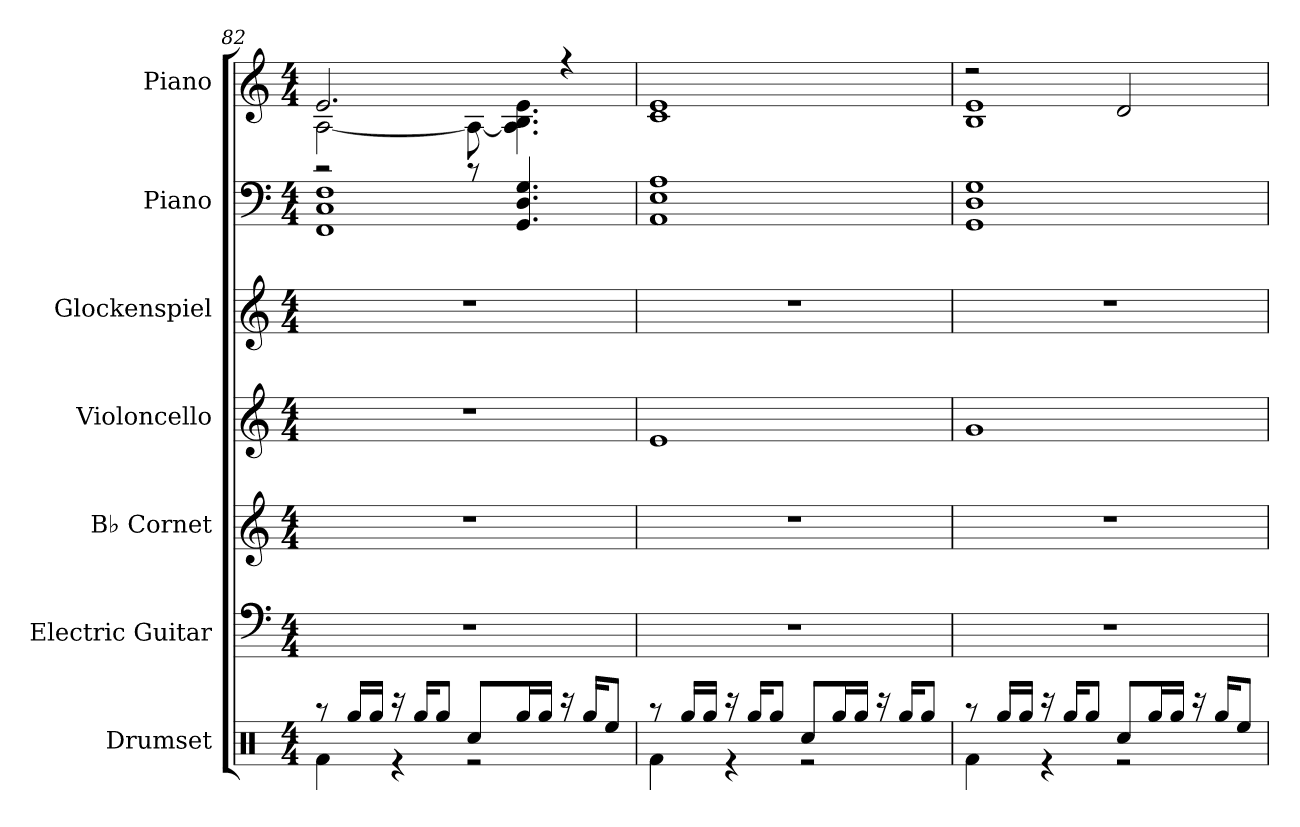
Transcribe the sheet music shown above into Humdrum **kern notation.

**kern	**kern	**kern	**kern	**kern	**kern	**kern
*part7	*part6	*part5	*part4	*part3	*part2	*part1
*staff7	*staff6	*staff5	*staff4	*staff3	*staff2	*staff1
*I"Drumset	*I"Electric Guitar	*I"B♭ Cornet	*I"Violoncello	*I"Glockenspiel	*I"Piano	*I"Piano
*I'Drs.	*I'El. Guit.	*I'B♭ Cnt.	*I'Vc.	*I'Glk.	*I'Pno.	*I'Pno.
!!LO:PB:g=z
*clefX	*clefF5	*clefG2	*clefG2	*clefG2	*clefF4	*clefG2
*	*	*ITrd1c2	*	*ITrd-14c-24	*	*
*k[]	*k[]	*k[b-e-]	*k[]	*k[]	*k[]	*k[]
*M4/4	*M4/4	*M4/4	*M4/4	*M4/4	*M4/4	*M4/4
=82	=82	=82	=82	=82	=82	=82
*^	*	*	*	*	*^	*^
8r	4Rf\	1r	1r	1r	1r	2r	1FF 1C 1F	2.e/	[2A\
16Rgg/LL	.	.	.	.	.	.	.	.	.
16Rgg/JJ	.	.	.	.	.	.	.	.	.
16r	4r	.	.	.	.	.	.	.	.
16Rgg/KL	.	.	.	.	.	.	.	.	.
8Rgg/J	.	.	.	.	.	.	.	.	.
8Rcc/L	2r	.	.	.	.	8r	.	.	8A\_
16Rgg/L	.	.	.	.	.	4.GG/ 4.D/ 4.G/	.	.	4.A\] 4.B\ 4.e\
16Rgg/JJ	.	.	.	.	.	.	.	.	.
16r	.	.	.	.	.	.	.	4r	.
16Rgg/KL	.	.	.	.	.	.	.	.	.
8Ree/J	.	.	.	.	.	.	.	.	.
*	*	*	*	*	*	*v	*v	*	*
*	*	*	*	*	*	*	*v	*v
=83	=83	=83	=83	=83	=83	=83	=83
8r	4Rf\	1r	1r	1e	1r	1AA 1E 1A	1c 1e
16Rgg/LL	.	.	.	.	.	.	.
16Rgg/JJ	.	.	.	.	.	.	.
16r	4r	.	.	.	.	.	.
16Rgg/KL	.	.	.	.	.	.	.
8Rgg/J	.	.	.	.	.	.	.
8Rcc/L	2r	.	.	.	.	.	.
16Rgg/L	.	.	.	.	.	.	.
16Rgg/JJ	.	.	.	.	.	.	.
16r	.	.	.	.	.	.	.
16Rgg/KL	.	.	.	.	.	.	.
8Rgg/J	.	.	.	.	.	.	.
=84	=84	=84	=84	=84	=84	=84	=84
*	*	*	*	*	*	*	*^
8r	4Rf\	1r	1r	1g	1r	1GG 1D 1G	2r	1B 1e
16Rgg/LL	.	.	.	.	.	.	.	.
16Rgg/JJ	.	.	.	.	.	.	.	.
16r	4r	.	.	.	.	.	.	.
16Rgg/KL	.	.	.	.	.	.	.	.
8Rgg/J	.	.	.	.	.	.	.	.
8Rcc/L	2r	.	.	.	.	.	2d/	.
16Rgg/L	.	.	.	.	.	.	.	.
16Rgg/JJ	.	.	.	.	.	.	.	.
16r	.	.	.	.	.	.	.	.
16Rgg/KL	.	.	.	.	.	.	.	.
8Ree/J	.	.	.	.	.	.	.	.
*v	*v	*	*	*	*	*	*v	*v
=	=	=	=	=	=	=
*-	*-	*-	*-	*-	*-	*-
